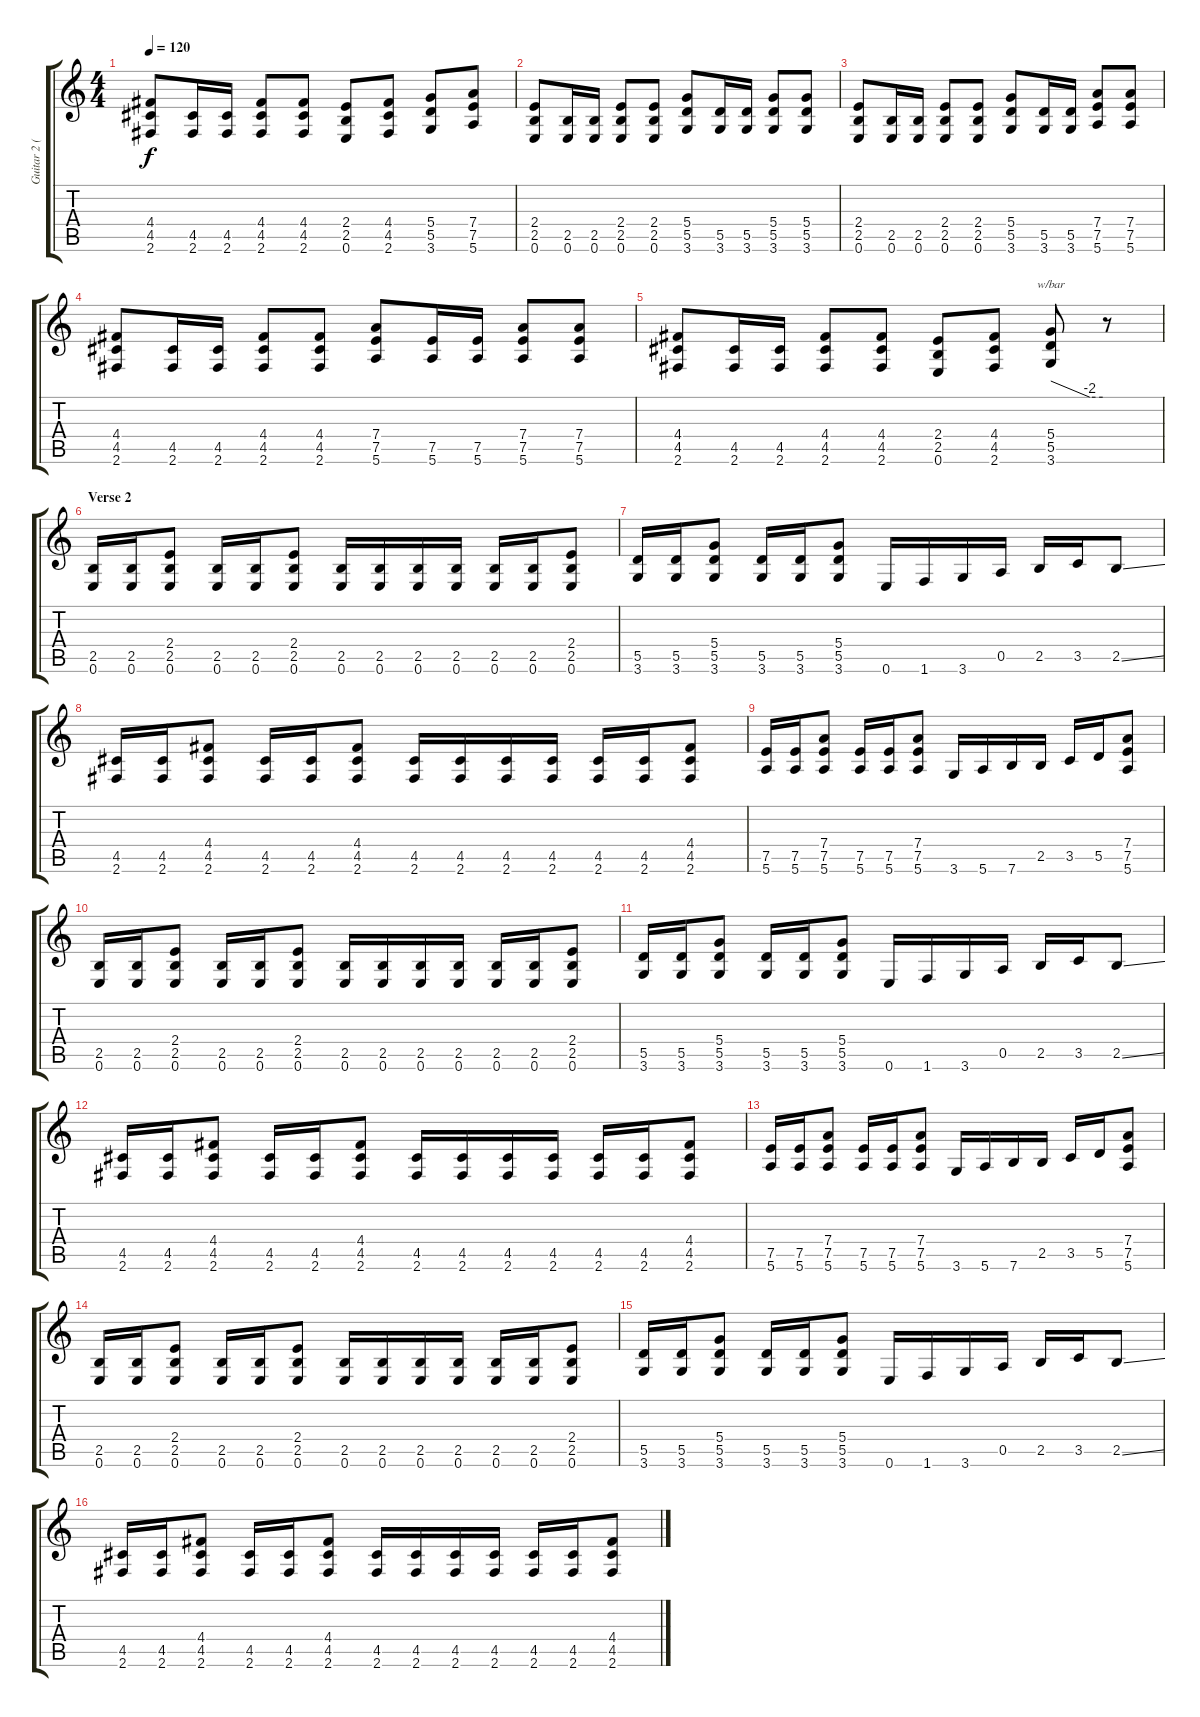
\track ("Guitar 2 (rythem)" "Guitar 2 (") {instrument distortionguitar}
\staff {score tabs}
\tuning (E4 B3 G3 D3 A2 E2) {hide}
\ts (4 4)
\tempo 120
\clef g2
\ks c
(4.4 4.5 2.6).8{dy f} (4.5 2.6).16 (4.5 2.6).16 (4.4 4.5 2.6).8 (4.4 4.5 2.6).8 (2.4 2.5 0.6).8 (4.4 4.5 2.6).8 (5.4 5.5 3.6).8 (7.4 7.5 5.6).8 |
(2.4 2.5 0.6).8 (2.5 0.6).16 (2.5 0.6).16 (2.4 2.5 0.6).8 (2.4 2.5 0.6).8 (5.4 5.5 3.6).8 (5.5 3.6).16 (5.5 3.6).16 (5.4 5.5 3.6).8 (5.4 5.5 3.6).8 |
(2.4 2.5 0.6).8 (2.5 0.6).16 (2.5 0.6).16 (2.4 2.5 0.6).8 (2.4 2.5 0.6).8 (5.4 5.5 3.6).8 (5.5 3.6).16 (5.5 3.6).16 (7.4 7.5 5.6).8 (7.4 7.5 5.6).8 |
(4.4 4.5 2.6).8 (4.5 2.6).16 (4.5 2.6).16 (4.4 4.5 2.6).8 (4.4 4.5 2.6).8 (7.4 7.5 5.6).8 (7.5 5.6).16 (7.5 5.6).16 (7.4 7.5 5.6).8 (7.4 7.5 5.6).8 |
(4.4 4.5 2.6).8 (4.5 2.6).16 (4.5 2.6).16 (4.4 4.5 2.6).8 (4.4 4.5 2.6).8 (2.4 2.5 0.6).8 (4.4 4.5 2.6).8 (5.4 5.5 3.6).8{tbe (custom default 0 0 45 -8 60 -8)} r.8 |
\section ("" "Verse 2")
(2.5 0.6).16 (2.5 0.6).16 (2.4 2.5 0.6).8 (2.5 0.6).16 (2.5 0.6).16 (2.4 2.5 0.6).8 (2.5 0.6).16 (2.5 0.6).16 (2.5 0.6).16 (2.5 0.6).16 (2.5 0.6).16 (2.5 0.6).16 (2.4 2.5 0.6).8 |
(5.5 3.6).16 (5.5 3.6).16 (5.4 5.5 3.6).8 (5.5 3.6).16 (5.5 3.6).16 (5.4 5.5 3.6).8 0.6.16 1.6.16 3.6.16 0.5.16 2.5.16 3.5.16 2.5{ss}.8 |
(4.5 2.6).16 (4.5 2.6).16 (4.4 4.5 2.6).8 (4.5 2.6).16 (4.5 2.6).16 (4.4 4.5 2.6).8 (4.5 2.6).16 (4.5 2.6).16 (4.5 2.6).16 (4.5 2.6).16 (4.5 2.6).16 (4.5 2.6).16 (4.4 4.5 2.6).8 |
(7.5 5.6).16 (7.5 5.6).16 (7.4 7.5 5.6).8 (7.5 5.6).16 (7.5 5.6).16 (7.4 7.5 5.6).8 3.6.16 5.6.16 7.6.16 2.5.16 3.5.16 5.5.16 (7.4 7.5 5.6).8 |
(2.5 0.6).16 (2.5 0.6).16 (2.4 2.5 0.6).8 (2.5 0.6).16 (2.5 0.6).16 (2.4 2.5 0.6).8 (2.5 0.6).16 (2.5 0.6).16 (2.5 0.6).16 (2.5 0.6).16 (2.5 0.6).16 (2.5 0.6).16 (2.4 2.5 0.6).8 |
(5.5 3.6).16 (5.5 3.6).16 (5.4 5.5 3.6).8 (5.5 3.6).16 (5.5 3.6).16 (5.4 5.5 3.6).8 0.6.16 1.6.16 3.6.16 0.5.16 2.5.16 3.5.16 2.5{ss}.8 |
(4.5 2.6).16 (4.5 2.6).16 (4.4 4.5 2.6).8 (4.5 2.6).16 (4.5 2.6).16 (4.4 4.5 2.6).8 (4.5 2.6).16 (4.5 2.6).16 (4.5 2.6).16 (4.5 2.6).16 (4.5 2.6).16 (4.5 2.6).16 (4.4 4.5 2.6).8 |
(7.5 5.6).16 (7.5 5.6).16 (7.4 7.5 5.6).8 (7.5 5.6).16 (7.5 5.6).16 (7.4 7.5 5.6).8 3.6.16 5.6.16 7.6.16 2.5.16 3.5.16 5.5.16 (7.4 7.5 5.6).8 |
(2.5 0.6).16 (2.5 0.6).16 (2.4 2.5 0.6).8 (2.5 0.6).16 (2.5 0.6).16 (2.4 2.5 0.6).8 (2.5 0.6).16 (2.5 0.6).16 (2.5 0.6).16 (2.5 0.6).16 (2.5 0.6).16 (2.5 0.6).16 (2.4 2.5 0.6).8 |
(5.5 3.6).16 (5.5 3.6).16 (5.4 5.5 3.6).8 (5.5 3.6).16 (5.5 3.6).16 (5.4 5.5 3.6).8 0.6.16 1.6.16 3.6.16 0.5.16 2.5.16 3.5.16 2.5{ss}.8 |
(4.5 2.6).16 (4.5 2.6).16 (4.4 4.5 2.6).8 (4.5 2.6).16 (4.5 2.6).16 (4.4 4.5 2.6).8 (4.5 2.6).16 (4.5 2.6).16 (4.5 2.6).16 (4.5 2.6).16 (4.5 2.6).16 (4.5 2.6).16 (4.4 4.5 2.6).8
